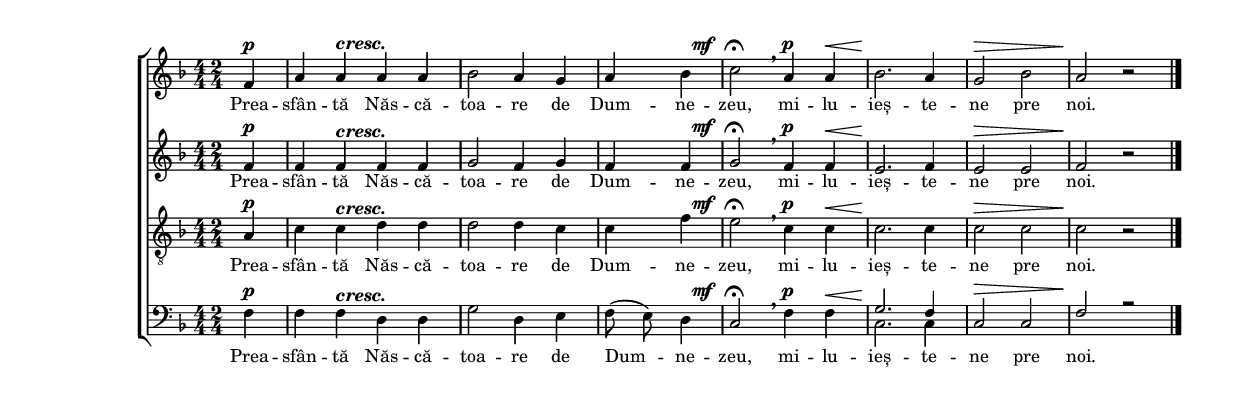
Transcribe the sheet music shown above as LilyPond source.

\version "2.19.80"
\include "defines.ly"
midiTempo =
  \midi {
    \tempo 4 = 124
    }


\include "preamble.ly"

mfAndFermataMarkup = \markup {
  \hspace #-5.0
  \musicglyph "m"
  \hspace #-1.0
  \musicglyph "f"
  \hspace #1.0
  \musicglyph "scripts.ufermata"
}

global = {
  \globalPreamble
  \key f \major
  \override Staff.TimeSignature.stencil = #ly:text-interface::print
  \override Staff.TimeSignature.text = #mixedTimeSigMarkup
  \time 4/4
}

sopWords = \lyricmode {
  Prea -- sfân -- tă Năs -- că -- toa -- re de Dum -- ne -- zeu,
  mi -- lu -- ieș -- te -- ne pre noi.
}
altoWords = \sopWords
tenorWords = \sopWords
bassWords = \sopWords

sopMusic = \relative c' {
  \cadenzaOn
  f^\p \bar "|"
  a a^\crescendoMarkup a a \bar "|"
  bes2 a4 g \bar "|"
  a bes \bar "|"
  c2^\mfAndFermataMarkup \breathe a4^\p a^\< \bar "|"
  bes2.\! a4 \bar "|"
  g2^\> bes \bar "|"
  a\! r \bar "|."
}

altoMusic = \relative c' {
  \cadenzaOn
  f4^\p
  f f^\crescendoMarkup f f
  g2 f4 g
  f f
  g2^\mfAndFermataMarkup \breathe f4^\p f^\<
  e2.\! f4
  e2^\> e
  f\! r
}

tenorMusic = \relative c' {
  \cadenzaOn
  a4^\p
  c c^\crescendoMarkup d d
  d2 d4 c
  c f
  e2^\mfAndFermataMarkup \breathe c4^\p c^\<
  c2.\! c4
  c2^\> c
  c\! r
}

bassMusic = \relative c' {
  \cadenzaOn
  f,4^\p
  f f^\crescendoMarkup d d
  g2 d4 e
  f8 (e) d4
  c2^\mfAndFermataMarkup \breathe f4^\p f4^\<
  <<
    {
      \voiceOne
      g2.\! f4
    }
    \new Voice {
      \voiceTwo
      c2. c4
    }
  >>
  c2^\> c
  f\! r
}

\include "four-staves.ly"
